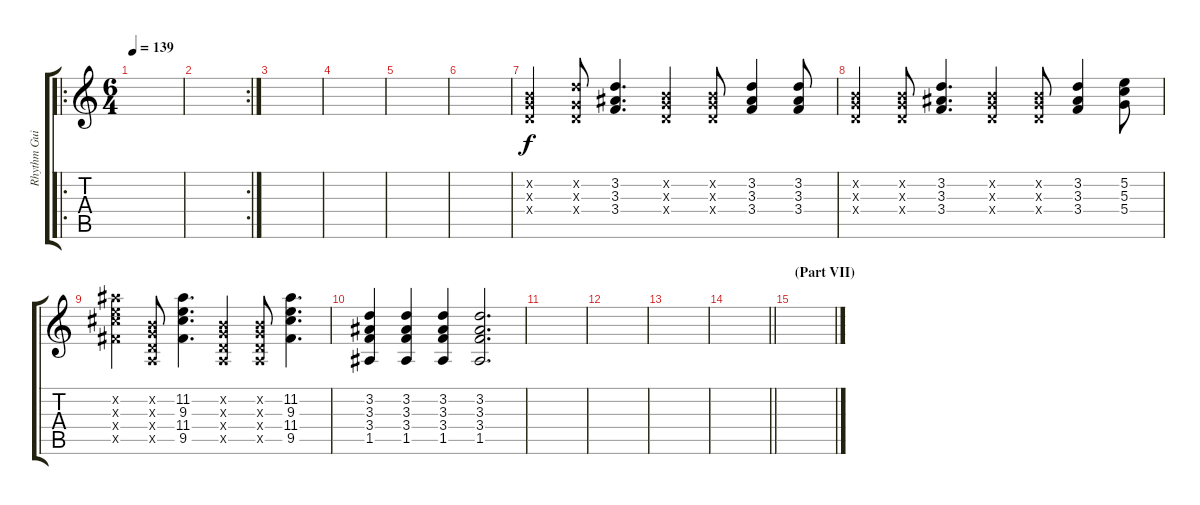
\track ("Rhythm Guitar II (Tim Renwick)" "Rhythm Gui") {instrument electricguitarclean}
\staff {score tabs}
\tuning (E4 B3 G3 D3 A2 E2) {hide}
\ro
\ts (6 4)
\tempo 139
\clef g2
\ks c
|
\rc 2
|
|
|
|
|
(0.2{x} 0.3{x} 0.4{x}).4 (3.2{x} 0.3{x} 0.4{x}).8 (3.2 3.3 3.4).4{d} (0.2{x} 0.3{x} 0.4{x}).4 (0.2{x} 0.3{x} 0.4{x}).8 (3.2 3.3 3.4).4 (3.2 3.3 3.4).8 |
(0.2{x} 0.3{x} 0.4{x}).4 (0.2{x} 0.3{x} 0.4{x}).8 (3.2 3.3 3.4).4{d} (0.2{x} 0.3{x} 0.4{x}).4 (0.2{x} 0.3{x} 0.4{x}).8 (3.2 3.3 3.4).4 (5.2 5.3 5.4).8 |
(11.2{x} 9.3{x} 11.4{x} 9.5{x}).4 (0.2{x} 0.3{x} 0.4{x} 0.5{x}).8 (11.2 9.3 11.4 9.5).4{d} (0.2{x} 0.3{x} 0.4{x} 0.5{x}).4 (0.2{x} 0.3{x} 0.4{x} 0.5{x}).8 (11.2 9.3 11.4 9.5).4{d} |
(3.2 3.3 3.4 1.5).4 (3.2 3.3 3.4 1.5).4 (3.2 3.3 3.4 1.5).4 (3.2 3.3 3.4 1.5).2{d} |
|
|
|
\barLineRight lightlight
|
\section ("" "(Part VII)")
